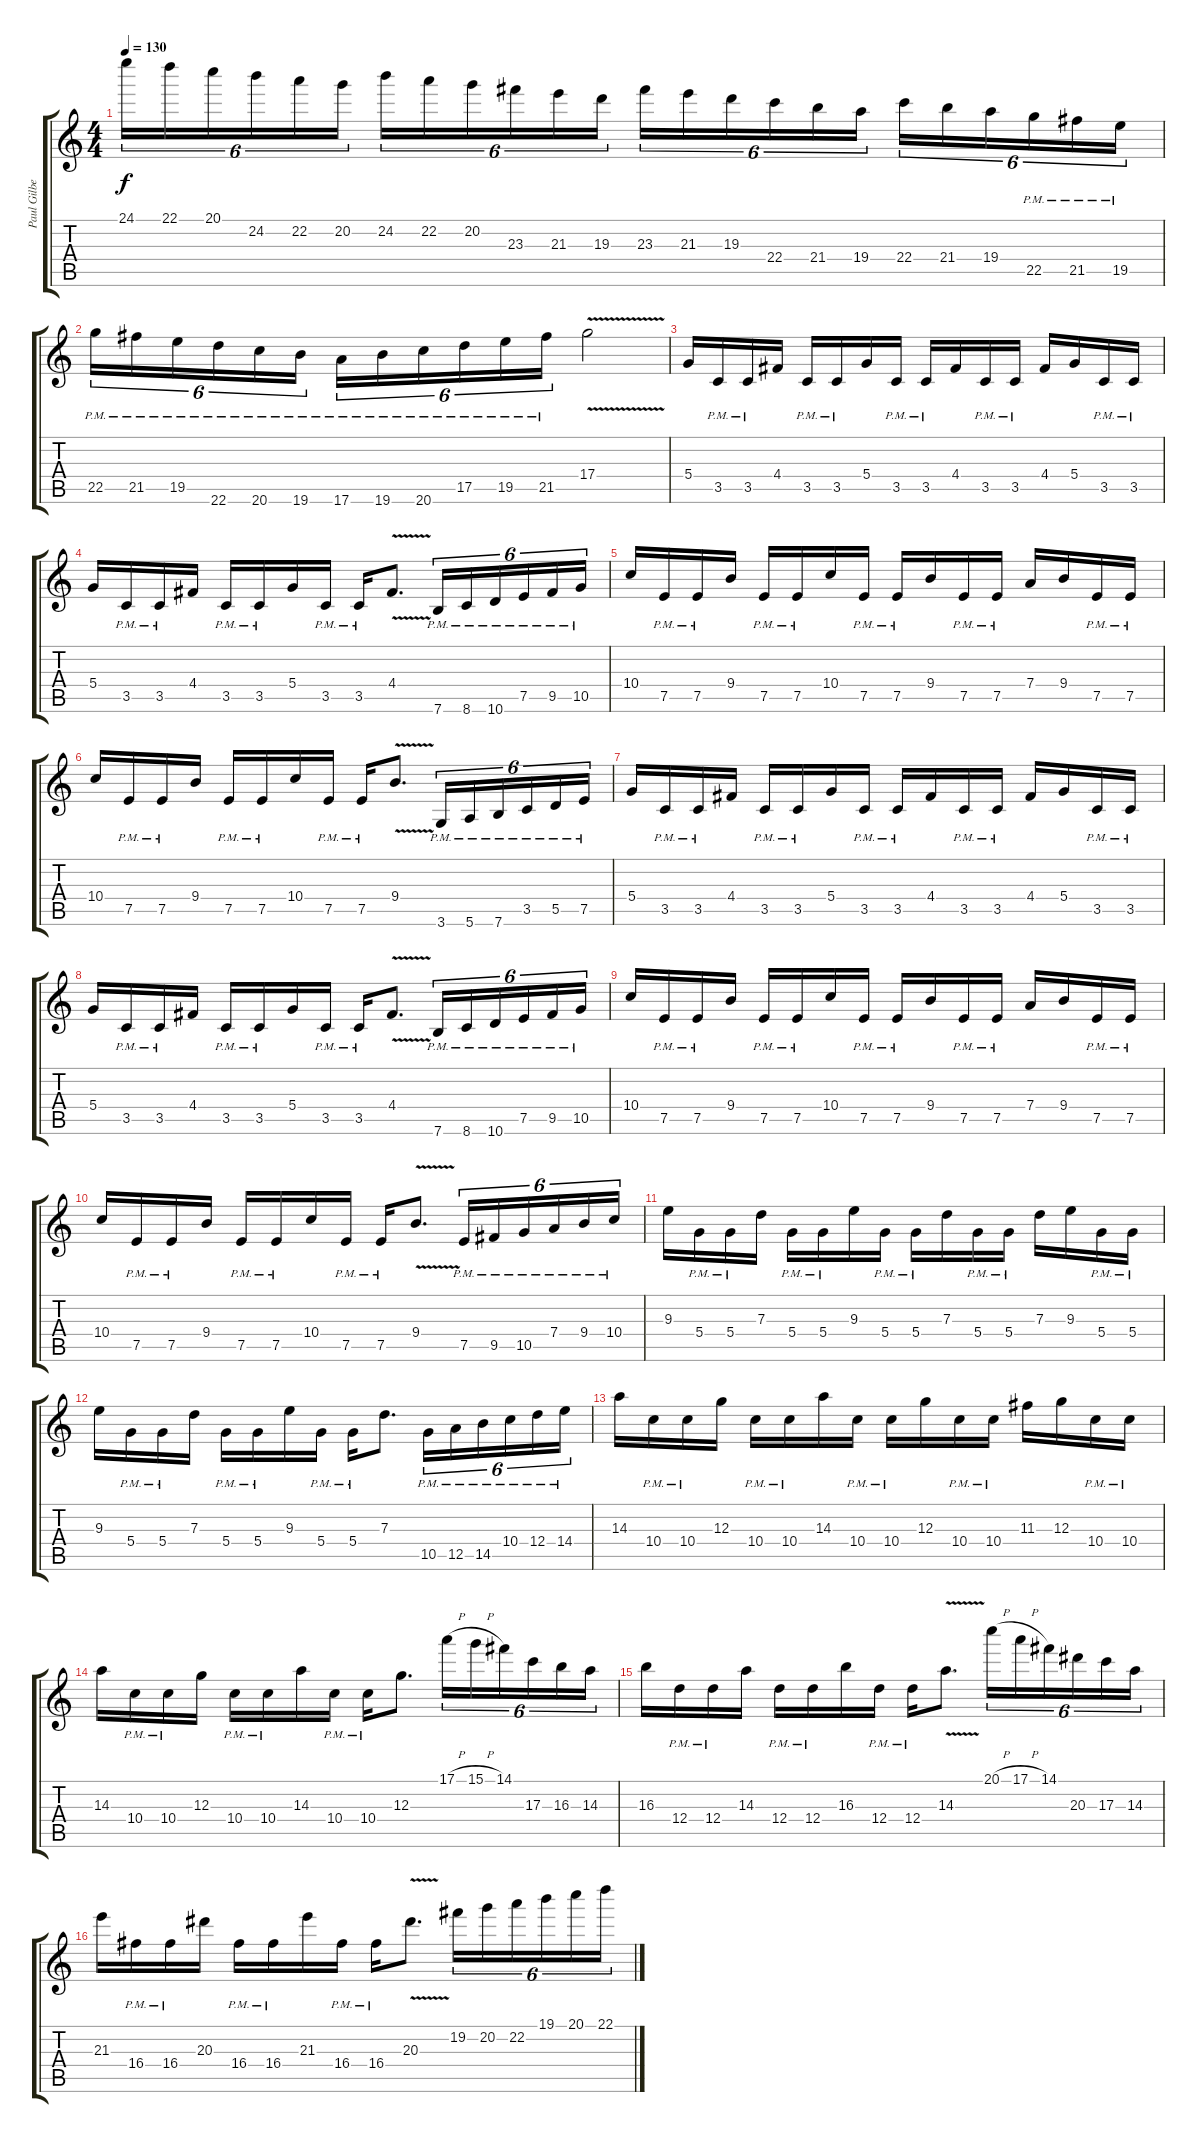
\track ("Paul Gilbert (Rythm Guitar)" "Paul Gilbe") {instrument distortionguitar}
\staff {score tabs}
\tuning (E4 B3 G3 D3 A2 E2) {hide}
\ts (4 4)
\tempo 130
\clef g2
\ks c
24.1.16{tu (6 4) dy f} 22.1.16{tu (6 4)} 20.1.16{tu (6 4)} 24.2.16{tu (6 4)} 22.2.16{tu (6 4)} 20.2.16{tu (6 4)} 24.2.16{tu (6 4)} 22.2.16{tu (6 4)} 20.2.16{tu (6 4)} 23.3.16{tu (6 4)} 21.3.16{tu (6 4)} 19.3.16{tu (6 4)} 23.3.16{tu (6 4)} 21.3.16{tu (6 4)} 19.3.16{tu (6 4)} 22.4.16{tu (6 4)} 21.4.16{tu (6 4)} 19.4.16{tu (6 4)} 22.4.16{tu (6 4)} 21.4.16{tu (6 4)} 19.4.16{tu (6 4)} 22.5{pm}.16{tu (6 4)} 21.5{pm}.16{tu (6 4)} 19.5{pm}.16{tu (6 4)} |
22.5{pm}.16{tu (6 4)} 21.5{pm}.16{tu (6 4)} 19.5{pm}.16{tu (6 4)} 22.6{pm}.16{tu (6 4)} 20.6{pm}.16{tu (6 4)} 19.6{pm}.16{tu (6 4)} 17.6{pm}.16{tu (6 4)} 19.6{pm}.16{tu (6 4)} 20.6{pm}.16{tu (6 4)} 17.5{pm}.16{tu (6 4)} 19.5{pm}.16{tu (6 4)} 21.5{pm}.16{tu (6 4)} 17.4{v}.2 |
5.4.16 3.5{pm}.16 3.5{pm}.16 4.4.16 3.5{pm}.16 3.5{pm}.16 5.4.16 3.5{pm}.16 3.5{pm}.16 4.4.16 3.5{pm}.16 3.5{pm}.16 4.4.16 5.4.16 3.5{pm}.16 3.5{pm}.16 |
5.4.16 3.5{pm}.16 3.5{pm}.16 4.4.16 3.5{pm}.16 3.5{pm}.16 5.4.16 3.5{pm}.16 3.5{pm}.16 4.4{v}.8{d} 7.6{pm}.16{tu (6 4)} 8.6{pm}.16{tu (6 4)} 10.6{pm}.16{tu (6 4)} 7.5{pm}.16{tu (6 4)} 9.5{pm}.16{tu (6 4)} 10.5{pm}.16{tu (6 4)} |
10.4.16 7.5{pm}.16 7.5{pm}.16 9.4.16 7.5{pm}.16 7.5{pm}.16 10.4.16 7.5{pm}.16 7.5{pm}.16 9.4.16 7.5{pm}.16 7.5{pm}.16 7.4.16 9.4.16 7.5{pm}.16 7.5{pm}.16 |
10.4.16 7.5{pm}.16 7.5{pm}.16 9.4.16 7.5{pm}.16 7.5{pm}.16 10.4.16 7.5{pm}.16 7.5{pm}.16 9.4{v}.8{d} 3.6{pm}.16{tu (6 4)} 5.6{pm}.16{tu (6 4)} 7.6{pm}.16{tu (6 4)} 3.5{pm}.16{tu (6 4)} 5.5{pm}.16{tu (6 4)} 7.5{pm}.16{tu (6 4)} |
5.4.16 3.5{pm}.16 3.5{pm}.16 4.4.16 3.5{pm}.16 3.5{pm}.16 5.4.16 3.5{pm}.16 3.5{pm}.16 4.4.16 3.5{pm}.16 3.5{pm}.16 4.4.16 5.4.16 3.5{pm}.16 3.5{pm}.16 |
5.4.16 3.5{pm}.16 3.5{pm}.16 4.4.16 3.5{pm}.16 3.5{pm}.16 5.4.16 3.5{pm}.16 3.5{pm}.16 4.4{v}.8{d} 7.6{pm}.16{tu (6 4)} 8.6{pm}.16{tu (6 4)} 10.6{pm}.16{tu (6 4)} 7.5{pm}.16{tu (6 4)} 9.5{pm}.16{tu (6 4)} 10.5{pm}.16{tu (6 4)} |
10.4.16 7.5{pm}.16 7.5{pm}.16 9.4.16 7.5{pm}.16 7.5{pm}.16 10.4.16 7.5{pm}.16 7.5{pm}.16 9.4.16 7.5{pm}.16 7.5{pm}.16 7.4.16 9.4.16 7.5{pm}.16 7.5{pm}.16 |
10.4.16 7.5{pm}.16 7.5{pm}.16 9.4.16 7.5{pm}.16 7.5{pm}.16 10.4.16 7.5{pm}.16 7.5{pm}.16 9.4{v}.8{d} 7.5{pm}.16{tu (6 4)} 9.5{pm}.16{tu (6 4)} 10.5{pm}.16{tu (6 4)} 7.4{pm}.16{tu (6 4)} 9.4{pm}.16{tu (6 4)} 10.4{pm}.16{tu (6 4)} |
9.3.16 5.4{pm}.16 5.4{pm}.16 7.3.16 5.4{pm}.16 5.4{pm}.16 9.3.16 5.4{pm}.16 5.4{pm}.16 7.3.16 5.4{pm}.16 5.4{pm}.16 7.3.16 9.3.16 5.4{pm}.16 5.4{pm}.16 |
9.3.16 5.4{pm}.16 5.4{pm}.16 7.3.16 5.4{pm}.16 5.4{pm}.16 9.3.16 5.4{pm}.16 5.4{pm}.16 7.3.8{d} 10.5{pm}.16{tu (6 4)} 12.5{pm}.16{tu (6 4)} 14.5{pm}.16{tu (6 4)} 10.4{pm}.16{tu (6 4)} 12.4{pm}.16{tu (6 4)} 14.4{pm}.16{tu (6 4)} |
14.3.16 10.4{pm}.16 10.4{pm}.16 12.3.16 10.4{pm}.16 10.4{pm}.16 14.3.16 10.4{pm}.16 10.4{pm}.16 12.3.16 10.4{pm}.16 10.4{pm}.16 11.3.16 12.3.16 10.4{pm}.16 10.4{pm}.16 |
14.3.16 10.4{pm}.16 10.4{pm}.16 12.3.16 10.4{pm}.16 10.4{pm}.16 14.3.16 10.4{pm}.16 10.4{pm}.16 12.3.8{d} 17.1{h}.16{tu (6 4)} 15.1{h}.16{tu (6 4)} 14.1.16{tu (6 4)} 17.3.16{tu (6 4)} 16.3.16{tu (6 4)} 14.3.16{tu (6 4)} |
16.3.16 12.4{pm}.16 12.4{pm}.16 14.3.16 12.4{pm}.16 12.4{pm}.16 16.3.16 12.4{pm}.16 12.4{pm}.16 14.3{v}.8{d} 20.1{h}.16{tu (6 4)} 17.1{h}.16{tu (6 4)} 14.1.16{tu (6 4)} 20.3.16{tu (6 4)} 17.3.16{tu (6 4)} 14.3.16{tu (6 4)} |
21.3.16 16.4{pm}.16 16.4{pm}.16 20.3.16 16.4{pm}.16 16.4{pm}.16 21.3.16 16.4{pm}.16 16.4{pm}.16 20.3{v}.8{d} 19.2.16{tu (6 4)} 20.2.16{tu (6 4)} 22.2.16{tu (6 4)} 19.1.16{tu (6 4)} 20.1.16{tu (6 4)} 22.1.16{tu (6 4)}
